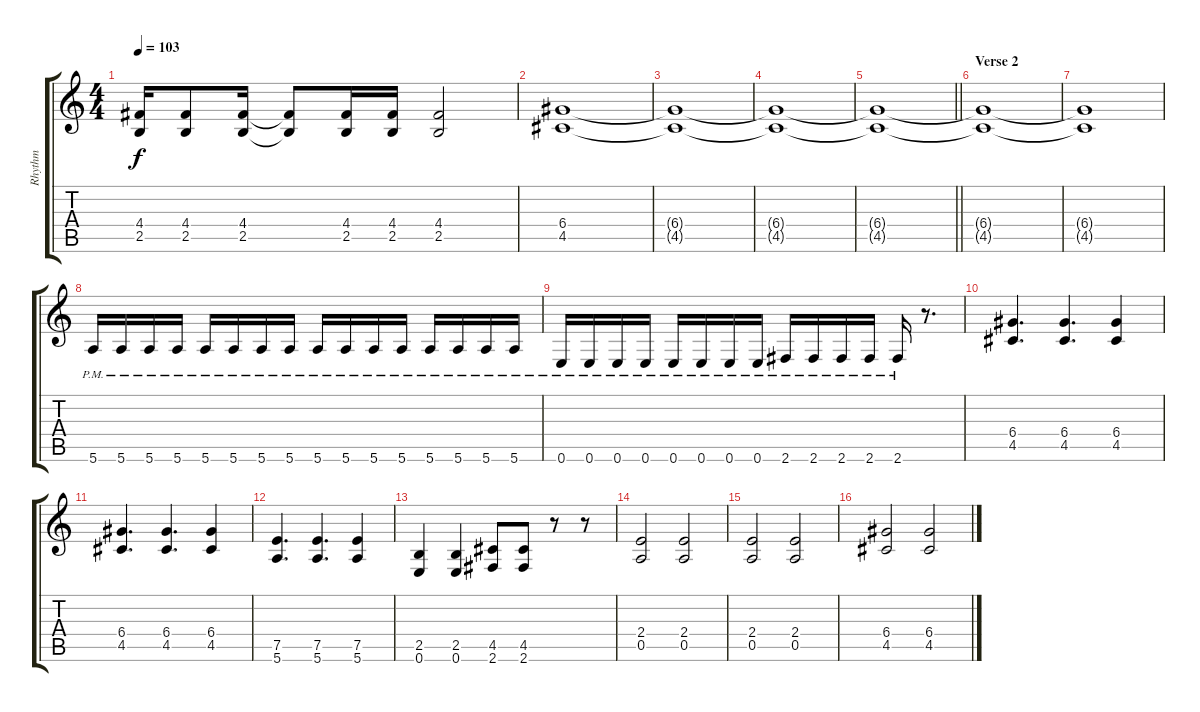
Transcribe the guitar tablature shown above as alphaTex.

\track ("Rhythm" "Rhythm") {instrument distortionguitar}
\staff {score tabs}
\tuning (E4 B3 G3 D3 A2 E2) {hide}
\ts (4 4)
\tempo 103
\clef g2
\ks c
(4.4 2.5).16{dy f} (4.4 2.5).8 (4.4 2.5).16 (4.4{t} 2.5{t}).8 (4.4 2.5).16 (4.4 2.5).16 (4.4 2.5).2 |
(6.4 4.5).1 |
(6.4{t} 4.5{t}).1 |
(6.4{t} 4.5{t}).1 |
\barLineRight lightlight
(6.4{t} 4.5{t}).1 |
\section ("" "Verse 2")
(6.4{t} 4.5{t}).1 |
(6.4{t} 4.5{t}).1 |
5.6{pm}.16 5.6{pm}.16 5.6{pm}.16 5.6{pm}.16 5.6{pm}.16 5.6{pm}.16 5.6{pm}.16 5.6{pm}.16 5.6{pm}.16 5.6{pm}.16 5.6{pm}.16 5.6{pm}.16 5.6{pm}.16 5.6{pm}.16 5.6{pm}.16 5.6{pm}.16 |
0.6{pm}.16 0.6{pm}.16 0.6{pm}.16 0.6{pm}.16 0.6{pm}.16 0.6{pm}.16 0.6{pm}.16 0.6{pm}.16 2.6{pm}.16 2.6{pm}.16 2.6{pm}.16 2.6{pm}.16 2.6{pm}.16 r.8{d} |
(6.4 4.5).4{d volume 16} (6.4 4.5).4{d} (6.4 4.5).4 |
(6.4 4.5).4{d} (6.4 4.5).4{d} (6.4 4.5).4 |
(7.5 5.6).4{d} (7.5 5.6).4{d} (7.5 5.6).4 |
(2.5 0.6).4 (2.5 0.6).4 (4.5 2.6).8 (4.5 2.6).8 r.8 r.8 |
(2.4 0.5).2 (2.4 0.5).2 |
(2.4 0.5).2 (2.4 0.5).2 |
(6.4 4.5).2 (6.4 4.5).2
